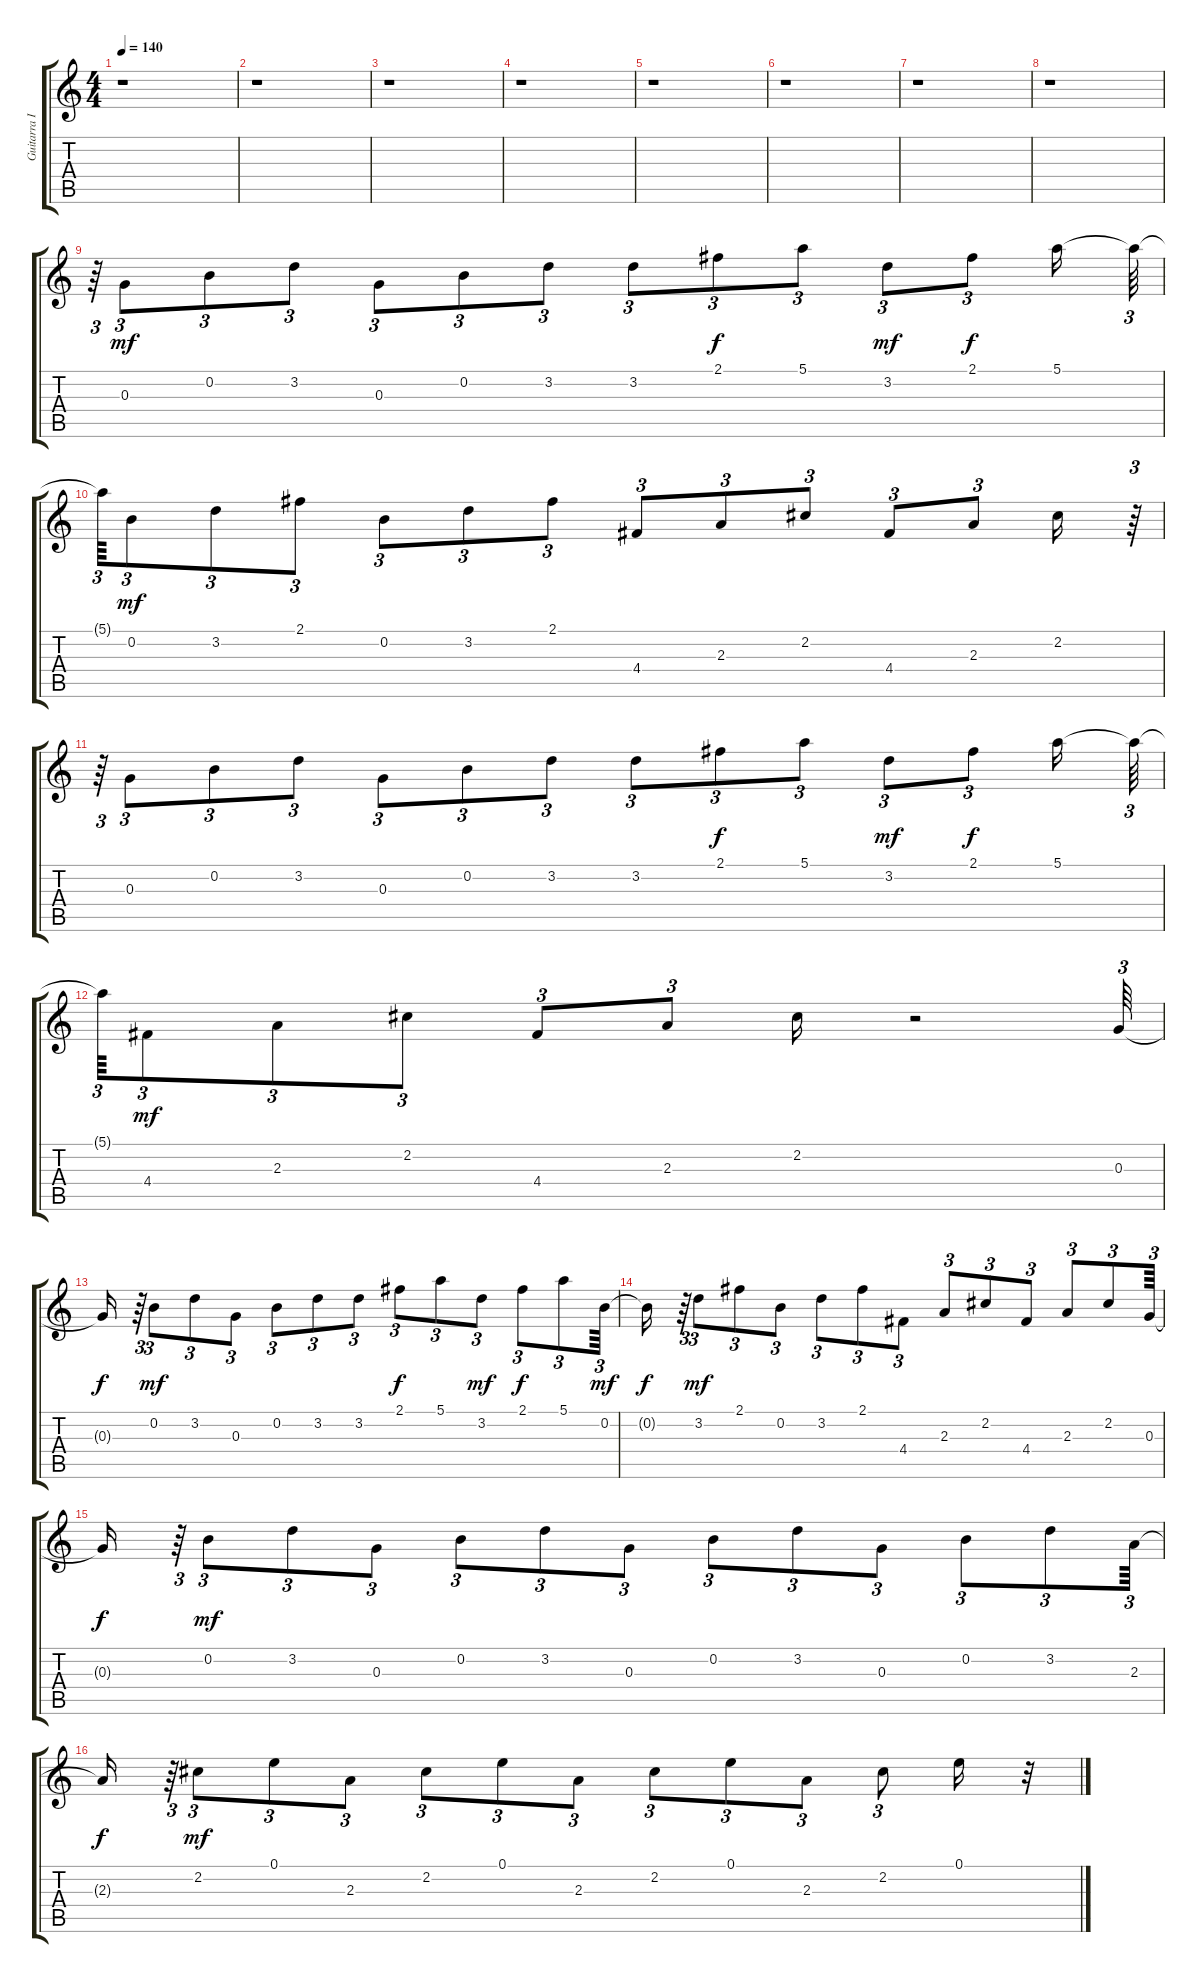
\track ("Guitarra III y IV" "Guitarra I") {instrument distortionguitar}
\staff {score tabs}
\tuning (E4 B3 G3 D3 A2 E2) {hide}
\ts (4 4)
\tempo 140
\clef g2
\ks c
r.1{dy f} |
r.1 |
r.1 |
r.1 |
r.1 |
r.1 |
r.1 |
r.1 |
r.64{tu (3 2)} 0.3.8{tu (3 2) dy mf balance 8} 0.2.8{tu (3 2)} 3.2.8{tu (3 2)} 0.3.8{tu (3 2)} 0.2.8{tu (3 2)} 3.2.8{tu (3 2)} 3.2.8{tu (3 2)} 2.1.8{tu (3 2) dy f} 5.1.8{tu (3 2)} 3.2.8{tu (3 2) dy mf} 2.1.8{tu (3 2) dy f} 5.1.16 5.1{t}.64{tu (3 2)} |
5.1{t}.64{tu (3 2)} 0.2.8{tu (3 2) dy mf} 3.2.8{tu (3 2)} 2.1.8{tu (3 2)} 0.2.8{tu (3 2)} 3.2.8{tu (3 2)} 2.1.8{tu (3 2)} 4.4.8{tu (3 2)} 2.3.8{tu (3 2)} 2.2.8{tu (3 2)} 4.4.8{tu (3 2)} 2.3.8{tu (3 2)} 2.2.16 r.64{tu (3 2)} |
r.64{tu (3 2)} 0.3.8{tu (3 2)} 0.2.8{tu (3 2)} 3.2.8{tu (3 2)} 0.3.8{tu (3 2)} 0.2.8{tu (3 2)} 3.2.8{tu (3 2)} 3.2.8{tu (3 2)} 2.1.8{tu (3 2) dy f} 5.1.8{tu (3 2)} 3.2.8{tu (3 2) dy mf} 2.1.8{tu (3 2) dy f} 5.1.16 5.1{t}.64{tu (3 2)} |
5.1{t}.64{tu (3 2)} 4.4.8{tu (3 2) dy mf} 2.3.8{tu (3 2)} 2.2.8{tu (3 2)} 4.4.8{tu (3 2)} 2.3.8{tu (3 2)} 2.2.16 r.2 0.3.64{tu (3 2)} |
0.3{t}.16{dy f} r.64{tu (3 2)} 0.2.8{tu (3 2) dy mf} 3.2.8{tu (3 2)} 0.3.8{tu (3 2)} 0.2.8{tu (3 2)} 3.2.8{tu (3 2)} 3.2.8{tu (3 2)} 2.1.8{tu (3 2) dy f} 5.1.8{tu (3 2)} 3.2.8{tu (3 2) dy mf} 2.1.8{tu (3 2) dy f} 5.1.8{tu (3 2)} 0.2.64{tu (3 2) dy mf} |
0.2{t}.16{dy f} r.64{tu (3 2)} 3.2.8{tu (3 2) dy mf} 2.1.8{tu (3 2)} 0.2.8{tu (3 2)} 3.2.8{tu (3 2)} 2.1.8{tu (3 2)} 4.4.8{tu (3 2)} 2.3.8{tu (3 2)} 2.2.8{tu (3 2)} 4.4.8{tu (3 2)} 2.3.8{tu (3 2)} 2.2.8{tu (3 2)} 0.3.64{tu (3 2)} |
0.3{t}.16{dy f} r.64{tu (3 2)} 0.2.8{tu (3 2) dy mf} 3.2.8{tu (3 2)} 0.3.8{tu (3 2)} 0.2.8{tu (3 2)} 3.2.8{tu (3 2)} 0.3.8{tu (3 2)} 0.2.8{tu (3 2)} 3.2.8{tu (3 2)} 0.3.8{tu (3 2)} 0.2.8{tu (3 2)} 3.2.8{tu (3 2)} 2.3.64{tu (3 2)} |
2.3{t}.16{dy f} r.64{tu (3 2)} 2.2.8{tu (3 2) dy mf} 0.1.8{tu (3 2)} 2.3.8{tu (3 2)} 2.2.8{tu (3 2)} 0.1.8{tu (3 2)} 2.3.8{tu (3 2)} 2.2.8{tu (3 2)} 0.1.8{tu (3 2)} 2.3.8{tu (3 2)} 2.2.8{tu (3 2)} 0.1.16 r.32
